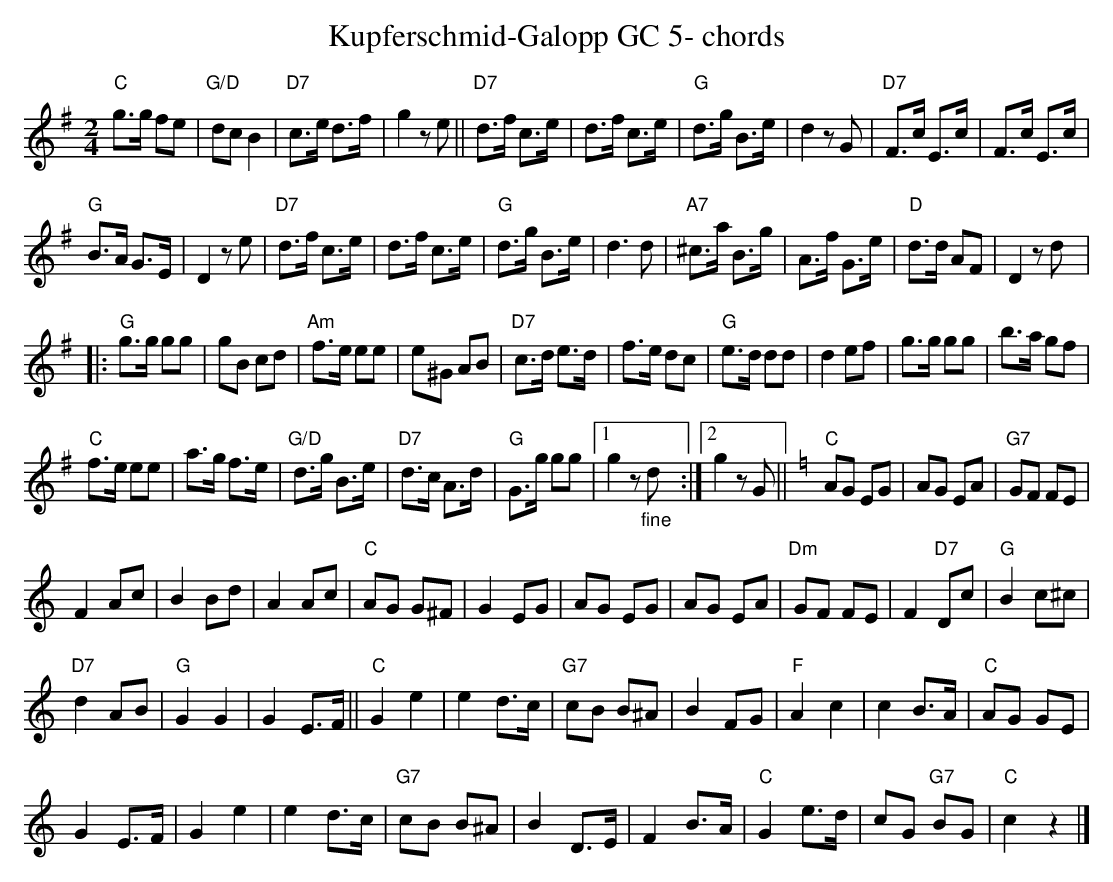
X:1
T:Kupferschmid-Galopp GC 5- chords
M:2/4
L:1/8
K:Gmaj%%MIDI gchordon
"C"g>g fe | "G/D"dc B2 | "D7"c>e d>f | g2ze || "D7"d>f c>e | d>f c>e | "G"d>g B>e | d2zG | "D7"F>c E>c | F>c E>c |
"G"B>A G>E | D2ze | "D7"d>f c>e | d>f c>e | "G"d>g B>e | d3d | "A7"^c>a B>g | A>f G>e | "D"d>d AF | D2zd |:
"G"g>g gg | gB cd | "Am"f>e ee | e^G AB | "D7"c>d e>d | f>e dc | "G"e>d dd | d2 ef | g>g gg | b>a gf |
"C"f>e ee | a>g f>e | "G/D"d>g B>e | "D7"d>c A>d | "G"G>g gg |1 g2z"_fine"d :|2 g2zG || [K:Cmaj] "C"AG EG | AG EA | "G7"GF FE |
F2 Ac | B2 Bd | A2Ac | "C"AG G^F | G2 EG | AG EG | AG EA | "Dm"GF FE | F2 "D7"Dc | "G"B2 c^c |
"D7"d2 AB | "G"G2G2 | G2 E>F || "C"G2e2 | e2 d>c | "G7"cB B^A | B2 FG | "F"A2c2 | c2 B>A | "C"AG GE |
G2 E>F | G2e2 | e2 d>c | "G7"cB B^A | B2 D>E | F2 B>A | "C"G2 e>d | cG "G7"BG | "C"c2z2 |]
